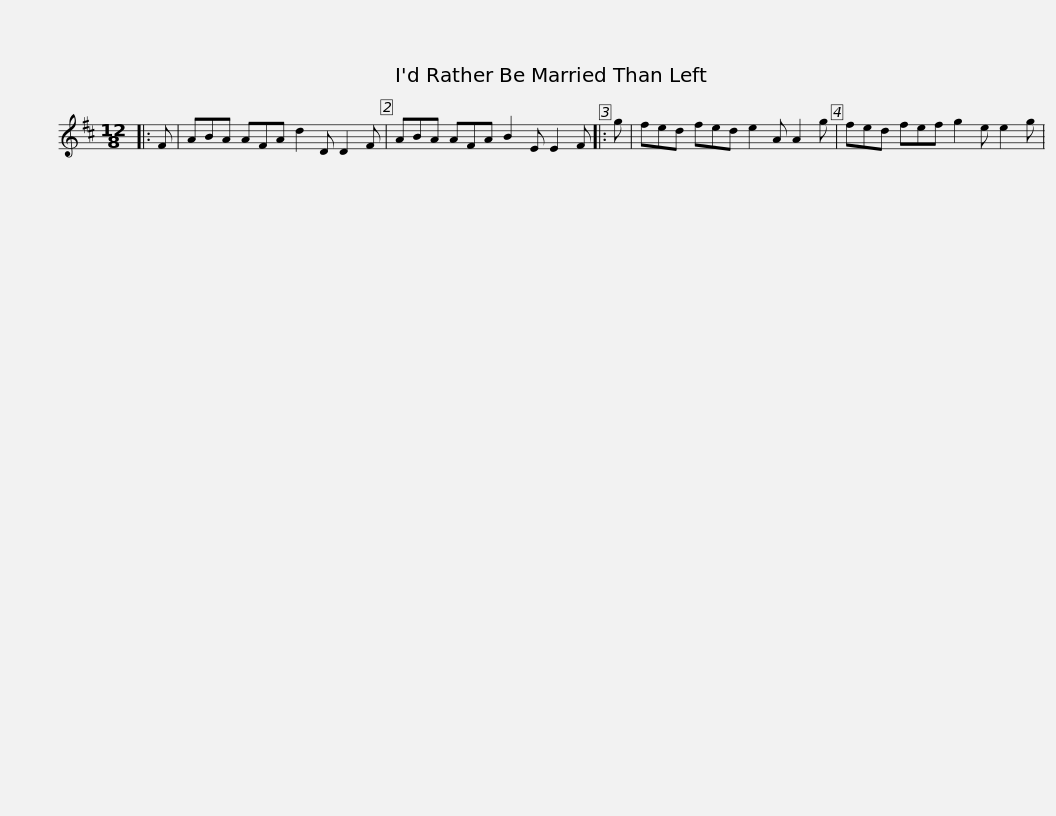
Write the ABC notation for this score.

X:1
L:1/8
M:12/8
I:linebreak $
K:D
V:1 treble
V:1
|: F | ABA AFA d2 D D2 F | ABA AFA B2 E E2 F |: g | fed fed e2 A A2 g |$ %5
 fed fef g2 e e2 g | %6
